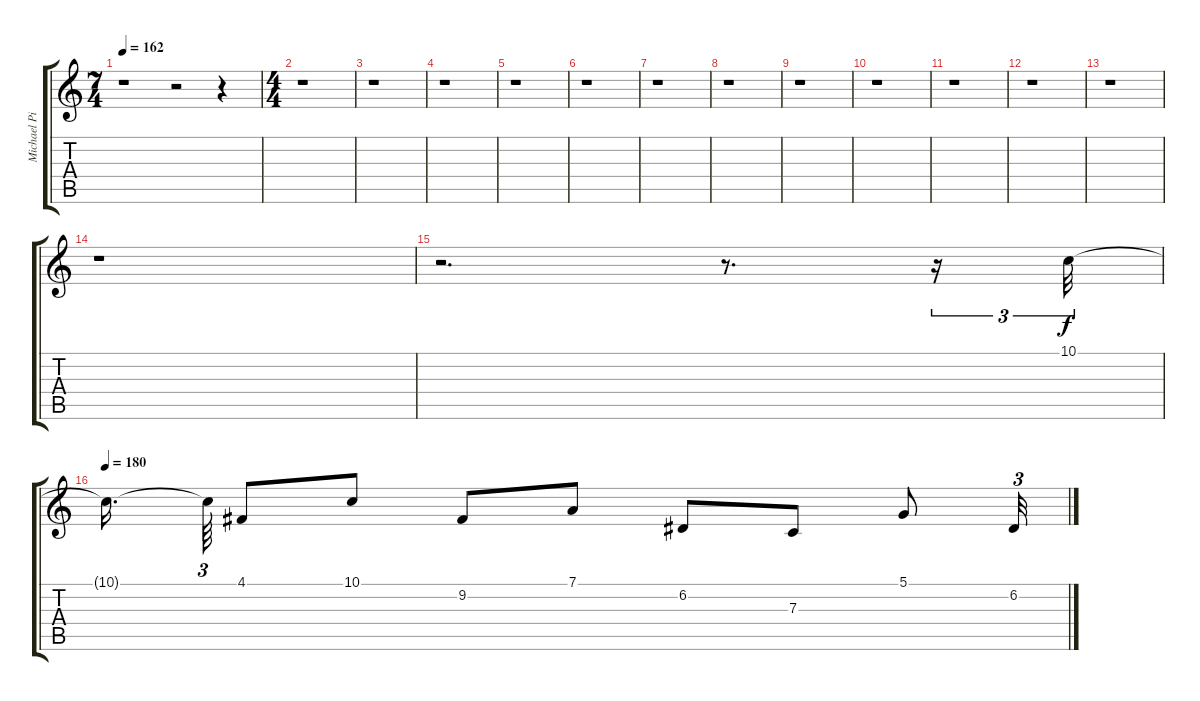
\track ("Michael Pinella Piano" "Michael Pi") {instrument acousticgrandpiano}
\staff {score tabs}
\tuning (D4 A3 F3 C3 G2 D2) {hide}
\ts (7 4)
\tempo 162
\clef g2
\ks c
r.1{dy f} r.2 r.4 |
\ts (4 4)
r.1 |
r.1 |
r.1 |
r.1 |
r.1 |
r.1 |
r.1 |
r.1 |
r.1 |
r.1 |
r.1 |
r.1 |
r.1 |
r.2{d} r.8{d} r.16{tu (3 2)} 10.1.32{tu (3 2)} |
\tempo 180
10.1{t}.16{d} 10.1{t}.64{tu (3 2)} 4.1.8 10.1.8 9.2.8 7.1.8 6.2.8 7.3.8 5.1.8 6.2.32{tu (3 2)}
